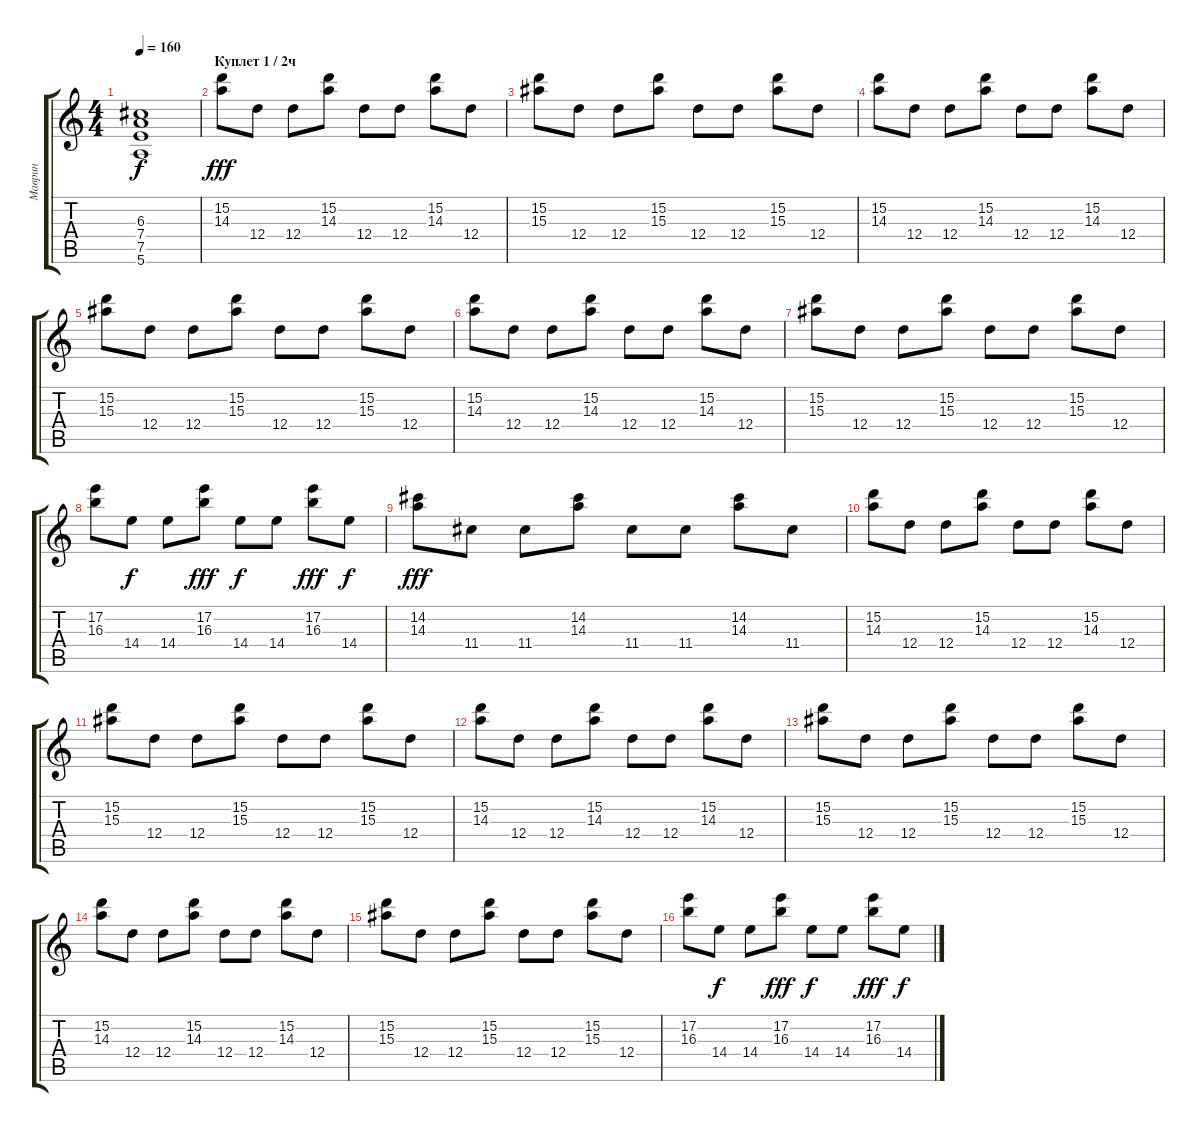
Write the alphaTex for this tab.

\track ("Маврин" "Маврин") {instrument overdrivenguitar}
\staff {score tabs}
\tuning (E4 B3 G3 D3 A2 E2) {hide}
\ts (4 4)
\tempo 160
\clef g2
\ks c
(6.3{t} 7.4{t} 7.5{t} 5.6{t}).1{dy f} |
\section ("" "Куплет 1 / 2ч")
(15.2 14.3).8{dy fff} 12.4.8 12.4.8 (15.2 14.3).8 12.4.8 12.4.8 (15.2 14.3).8 12.4.8 |
(15.2 15.3).8 12.4.8 12.4.8 (15.2 15.3).8 12.4.8 12.4.8 (15.2 15.3).8 12.4.8 |
(15.2 14.3).8 12.4.8 12.4.8 (15.2 14.3).8 12.4.8 12.4.8 (15.2 14.3).8 12.4.8 |
(15.2 15.3).8 12.4.8 12.4.8 (15.2 15.3).8 12.4.8 12.4.8 (15.2 15.3).8 12.4.8 |
(15.2 14.3).8 12.4.8 12.4.8 (15.2 14.3).8 12.4.8 12.4.8 (15.2 14.3).8 12.4.8 |
(15.2 15.3).8 12.4.8 12.4.8 (15.2 15.3).8 12.4.8 12.4.8 (15.2 15.3).8 12.4.8 |
(17.2 16.3).8 14.4.8{dy f} 14.4.8 (17.2 16.3).8{dy fff} 14.4.8{dy f} 14.4.8 (17.2 16.3).8{dy fff} 14.4.8{dy f} |
(14.2 14.3).8{dy fff} 11.4.8 11.4.8 (14.2 14.3).8 11.4.8 11.4.8 (14.2 14.3).8 11.4.8 |
(15.2 14.3).8 12.4.8 12.4.8 (15.2 14.3).8 12.4.8 12.4.8 (15.2 14.3).8 12.4.8 |
(15.2 15.3).8 12.4.8 12.4.8 (15.2 15.3).8 12.4.8 12.4.8 (15.2 15.3).8 12.4.8 |
(15.2 14.3).8 12.4.8 12.4.8 (15.2 14.3).8 12.4.8 12.4.8 (15.2 14.3).8 12.4.8 |
(15.2 15.3).8 12.4.8 12.4.8 (15.2 15.3).8 12.4.8 12.4.8 (15.2 15.3).8 12.4.8 |
(15.2 14.3).8 12.4.8 12.4.8 (15.2 14.3).8 12.4.8 12.4.8 (15.2 14.3).8 12.4.8 |
(15.2 15.3).8 12.4.8 12.4.8 (15.2 15.3).8 12.4.8 12.4.8 (15.2 15.3).8 12.4.8 |
(17.2 16.3).8 14.4.8{dy f} 14.4.8 (17.2 16.3).8{dy fff} 14.4.8{dy f} 14.4.8 (17.2 16.3).8{dy fff} 14.4.8{dy f}
